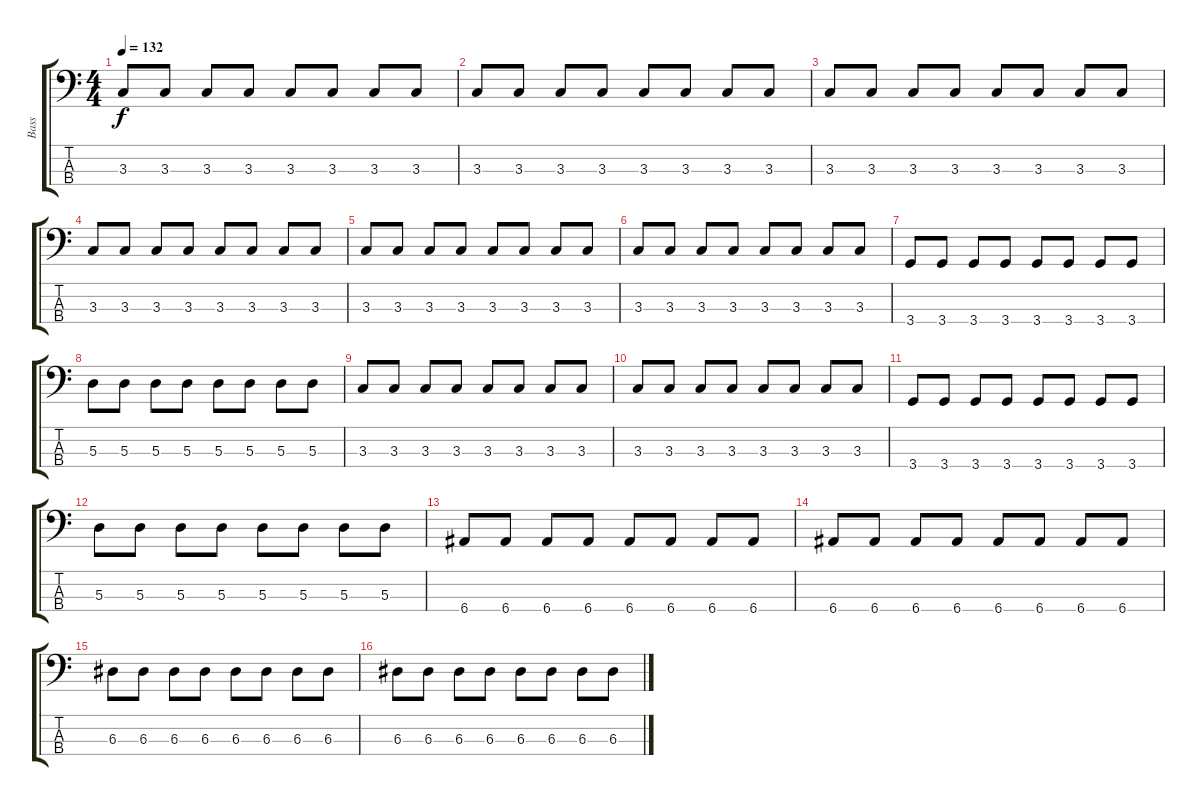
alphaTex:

\track ("Bass " "Bass ") {instrument electricbassfinger}
\staff {score tabs}
\tuning (G2 D2 A1 E1) {hide}
\ts (4 4)
\tempo 132
\clef f4
\ks c
3.3.8{dy f} 3.3.8 3.3.8 3.3.8 3.3.8 3.3.8 3.3.8 3.3.8 |
3.3.8 3.3.8 3.3.8 3.3.8 3.3.8 3.3.8 3.3.8 3.3.8 |
3.3.8 3.3.8 3.3.8 3.3.8 3.3.8 3.3.8 3.3.8 3.3.8 |
3.3.8 3.3.8 3.3.8 3.3.8 3.3.8 3.3.8 3.3.8 3.3.8 |
3.3.8 3.3.8 3.3.8 3.3.8 3.3.8 3.3.8 3.3.8 3.3.8 |
3.3.8 3.3.8 3.3.8 3.3.8 3.3.8 3.3.8 3.3.8 3.3.8 |
3.4.8 3.4.8 3.4.8 3.4.8 3.4.8 3.4.8 3.4.8 3.4.8 |
5.3.8 5.3.8 5.3.8 5.3.8 5.3.8 5.3.8 5.3.8 5.3.8 |
3.3.8 3.3.8 3.3.8 3.3.8 3.3.8 3.3.8 3.3.8 3.3.8 |
3.3.8 3.3.8 3.3.8 3.3.8 3.3.8 3.3.8 3.3.8 3.3.8 |
3.4.8 3.4.8 3.4.8 3.4.8 3.4.8 3.4.8 3.4.8 3.4.8 |
5.3.8 5.3.8 5.3.8 5.3.8 5.3.8 5.3.8 5.3.8 5.3.8 |
6.4.8 6.4.8 6.4.8 6.4.8 6.4.8 6.4.8 6.4.8 6.4.8 |
6.4.8 6.4.8 6.4.8 6.4.8 6.4.8 6.4.8 6.4.8 6.4.8 |
6.3.8 6.3.8 6.3.8 6.3.8 6.3.8 6.3.8 6.3.8 6.3.8 |
6.3.8 6.3.8 6.3.8 6.3.8 6.3.8 6.3.8 6.3.8 6.3.8
